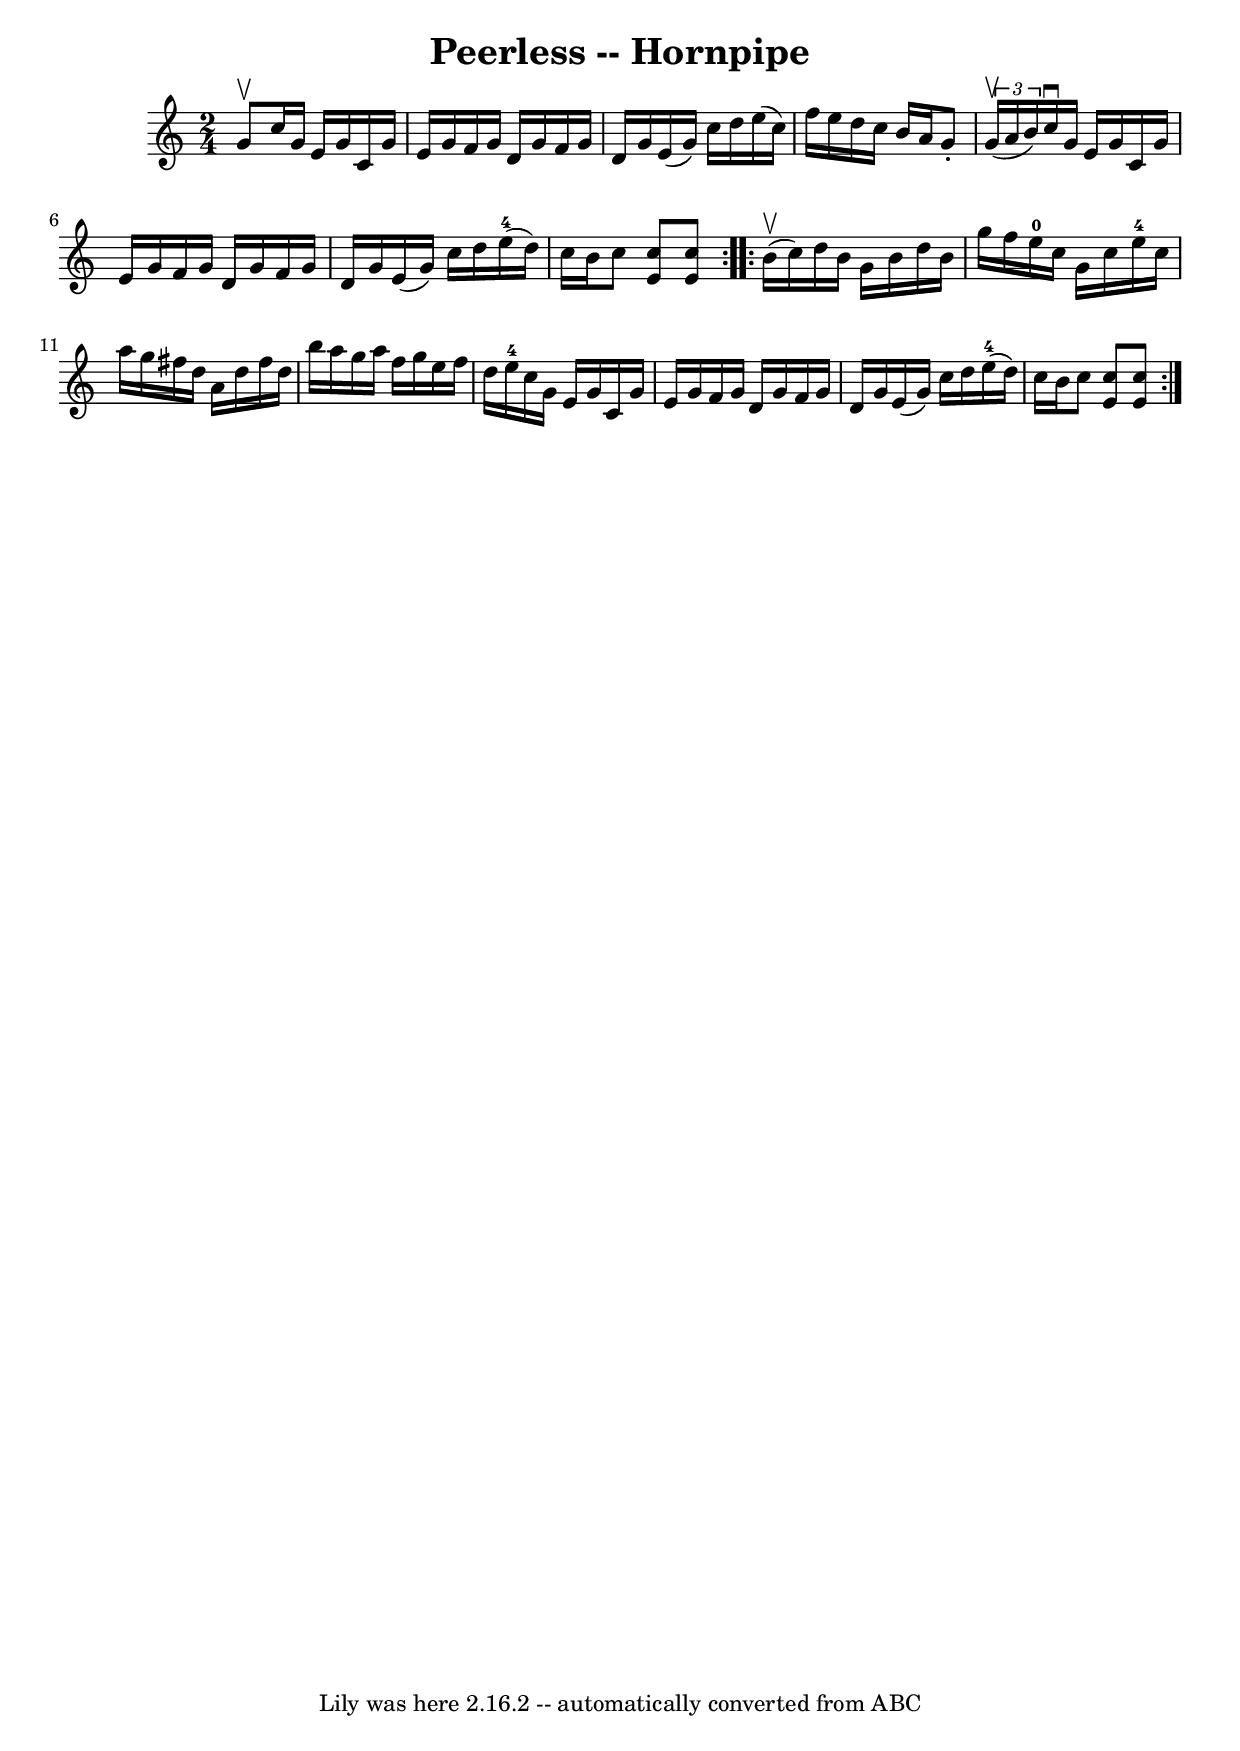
\version "2.16.2"
\include "Mammoth.ily"
\header {
  %% book = "Cole's 1000 Fiddle Tunes"
  crossRefNumber = "1"
  footnotes = ""
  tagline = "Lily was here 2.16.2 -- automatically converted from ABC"
  title = "Peerless -- Hornpipe"

}
voicedefault =  {



  \repeat volta 2 {

    \time 2/4 
    \key c \major
    g'8^\upbow |
    c''16 g'16 e'16 g'16  
    c'16 g'16 e'16 g'16  |
    f'16 g'16 d'16 g'16 f'16 
    g'16 d'16 g'16  |
    e'16 (g'16) c''16 d''16 e''16 
    (c''16) f''16 e''16  |
    d''16 c''16 b'16 a'16    
    g'8 -.   \times 2/3 { g'16 (^\upbow a'16 b'16) 
			} |
    c''16 
    ^\downbow g'16 e'16 g'16 c'16 g'16 e'16 g'16  |
    
    f'16 g'16 d'16 g'16 f'16 g'16 d'16 g'16  |
    e'16 (
    g'16) c''16 d''16 e''16-4(d''16) c''16 b'16  
    |
    c''8  << c''8 e'8   >> << c''8 e'8   >> 
  }     

  \repeat volta 2 {
    b'16 (^\upbow c''16) |
    d''16 b'16    
    g'16 b'16 d''16 b'16 g''16 f''16  |
    e''16-0 c''16  
    g'16 c''16 e''16-4 c''16 a''16 g''16  |
    fis''16   
    d''16 a'16 d''16 fis''16 d''16 b''16 a''16  |
    g''16 
    a''16 f''16 g''16 e''16 f''16 d''16 e''16-4 |
    
    c''16 g'16 e'16 g'16 c'16 g'16 e'16 g'16  |
    f'16 
    g'16 d'16 g'16 f'16 g'16 d'16 g'16  |
    e'16 (
    g'16) c''16 d''16 e''16-4(d''16) c''16 b'16  
    |
    c''8  << c''8 e'8   >> << c''8 e'8   >> 
  }   

}

\score{
  <<

    \context Staff="default"
    {
      \voicedefault 
      
    }

  >>
  \layout {
    
  }
  \midi {
  }

}
